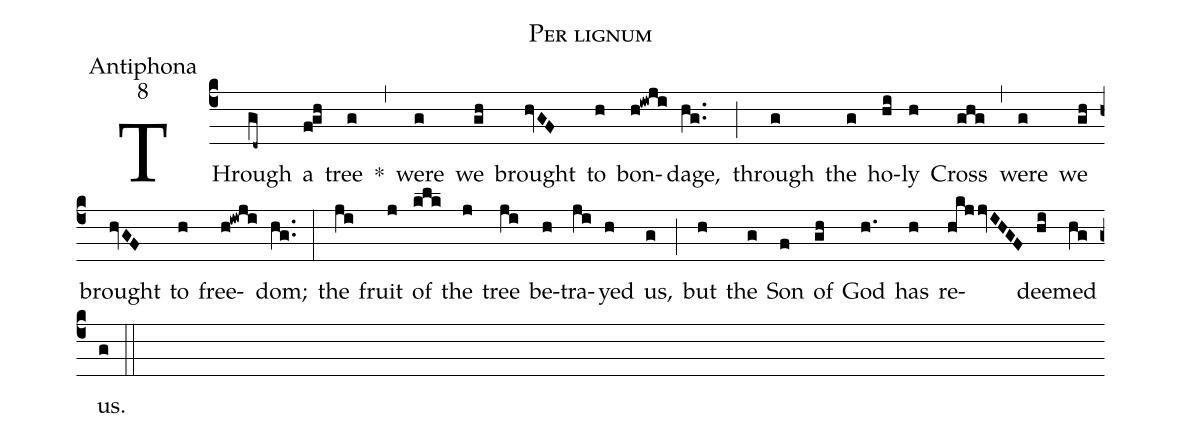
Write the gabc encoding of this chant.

name:Per lignum;
office-part:Antiphona;
mode:8;
%%
(c4) THrough(gd~) a(f!gh) tree(g) *(,) were(g) we(gh) brought(hvGF) to(h) bon(h!iwji)dage,(hg..) (;) through(g) the(g) ho(hi)ly(h) Cross(ghg) (,) were(g) we(gh) brought(hvGF) to(h) free(h!iwji)dom;(hg..) (:) the(ji) fruit(j) of(klk) the(j) tree(ji) be(h)tra(ji)yed(h) us,(g) (;) but(h) the(g) Son(f) of(gh) God(h.) has(h) re(hkjjvIHGF)dee(hi)med(hg) us.(g) (::)
